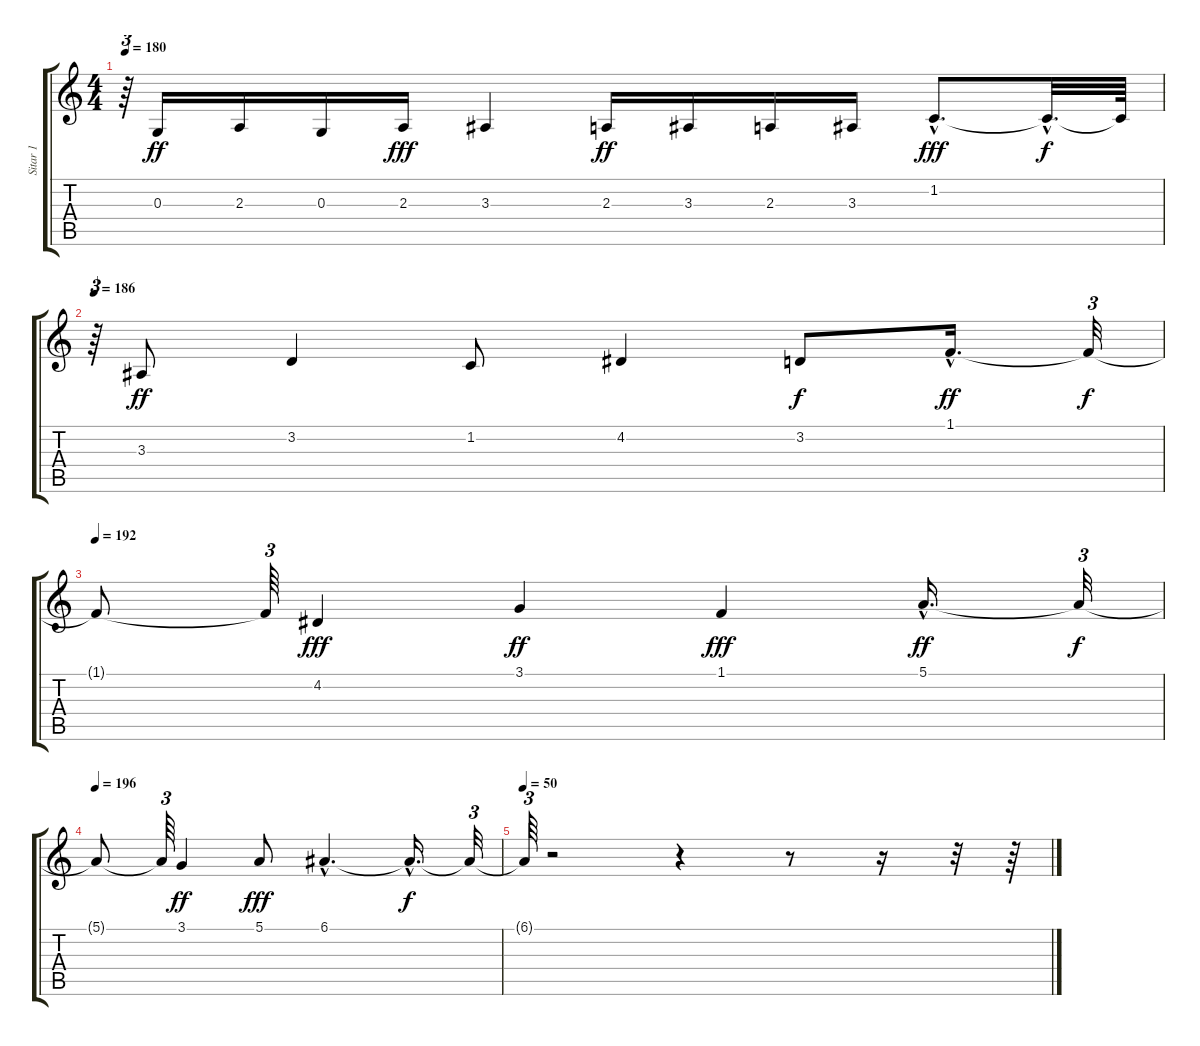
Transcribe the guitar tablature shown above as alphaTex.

\track ("Sitar 1" "Sitar 1") {instrument sitar}
\staff {score tabs}
\tuning (E4 B3 G3 D3 A2 E2) {hide}
\ts (4 4)
\tempo 180
\clef g2
\ks c
r.64{tu (3 2) dy f} 0.3.16{dy ff} 2.3.16 0.3.16 2.3.16{dy fff} 3.3.4 2.3.16{dy ff} 3.3.16 2.3.16 3.3.16 1.2{hac}.8{d dy fff} 1.2{hac t}.32{d dy f} 1.2{t}.64 |
\tempo 186
r.64{tu (3 2)} 3.3.8{dy ff} 3.2.4 1.2.8 4.2.4 3.2.8{dy f} 1.1{hac}.16{d dy ff} 1.1{t}.32{tu (3 2) dy f} |
\tempo 192
1.1{t}.8 1.1{t}.64{tu (3 2)} 4.2.4{dy fff} 3.1.4{dy ff} 1.1.4{dy fff} 5.1{hac}.16{d dy ff} 5.1{t}.32{tu (3 2) dy f} |
\tempo 196
5.1{t}.8 5.1{t}.64{tu (3 2)} 3.1.4{dy ff} 5.1.8{dy fff} 6.1{hac}.4{d} 6.1{hac t}.16{d dy f} 6.1{t}.32{tu (3 2)} |
\tempo 50
6.1{t}.64{tu (3 2)} r.2 r.4 r.8 r.16 r.32 r.64
